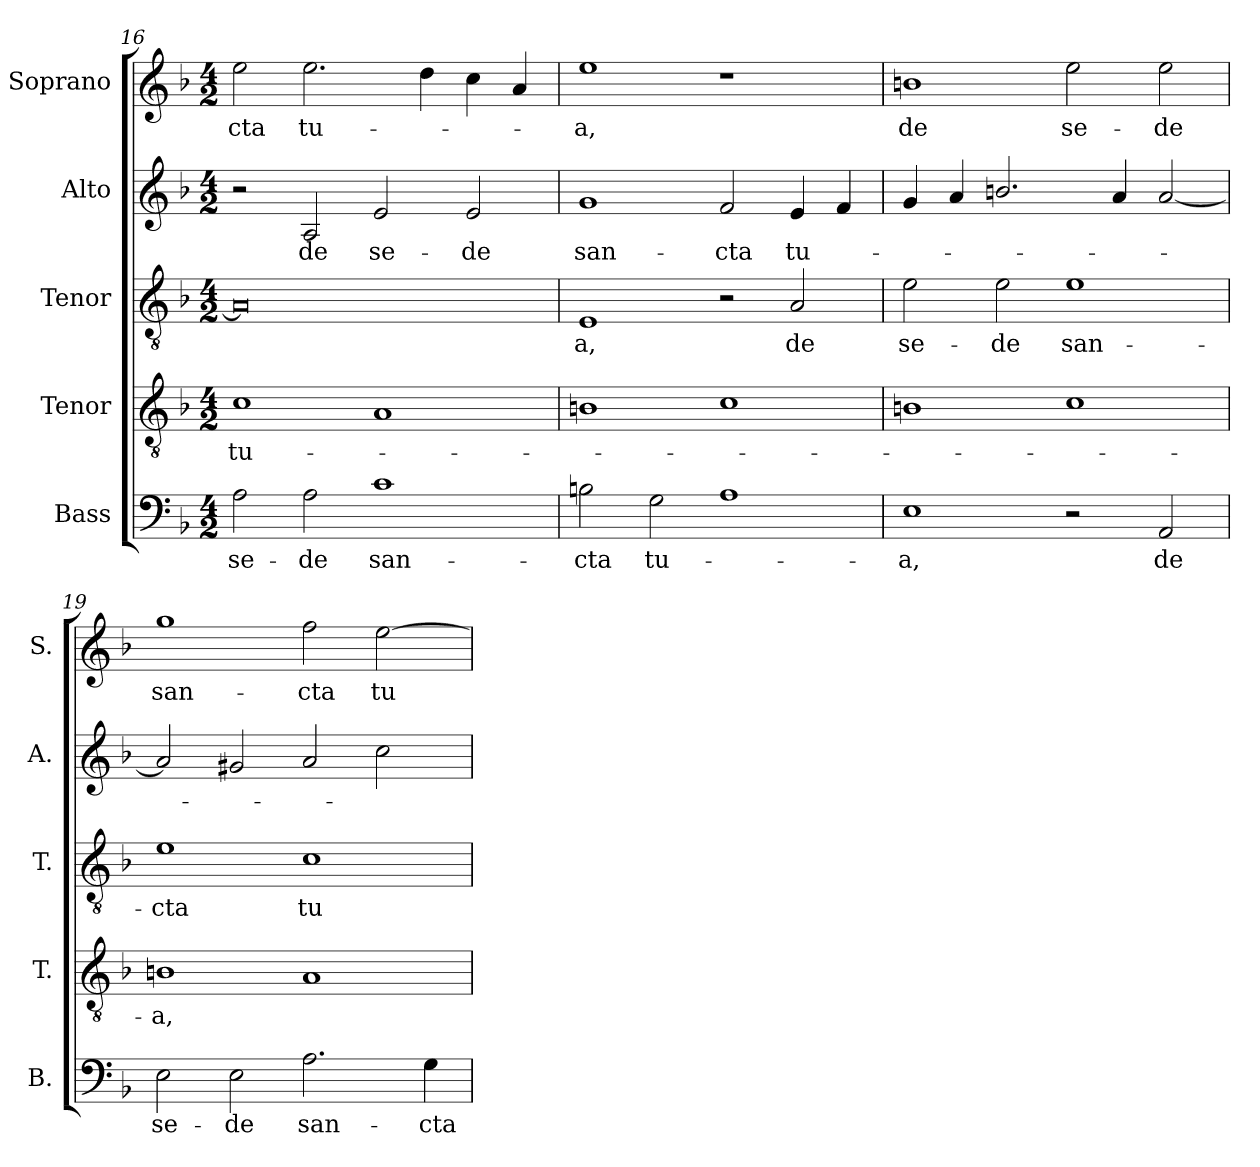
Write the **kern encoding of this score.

**kern	**text	**kern	**text	**kern	**text	**kern	**text	**kern	**text
*part5	*part5	*part4	*part4	*part3	*part3	*part2	*part2	*part1	*part1
*staff5	*staff5	*staff4	*staff4	*staff3	*staff3	*staff2	*staff2	*staff1	*staff1
*I"Bass	*	*I"Tenor	*	*I"Tenor	*	*I"Alto	*	*I"Soprano	*
*I'B.	*	*I'T.	*	*I'T.	*	*I'A.	*	*I'S.	*
*clefF4	*	*clefGv2	*	*clefGv2	*	*clefG2	*	*clefG2	*
*	*	*ITrd7c12	*	*ITrd7c12	*	*	*	*	*
*k[b-]	*	*k[b-]	*	*k[b-]	*	*k[b-]	*	*k[b-]	*
*F:	*	*F:	*	*F:	*	*F:	*	*F:	*
*M4/2	*	*M4/2	*	*M4/2	*	*M4/2	*	*M4/2	*
=16	=16	=16	=16	=16	=16	=16	=16	=16	=16
!	!LO:LY:b:color=#000000	!	!	!	!	!	!	!	!
!	!	!	!LO:LY:b:color=#000000	!	!	!	!	!	!
!	!	!	!	!	!	!	!	!	!LO:LY:b:color=#000000
2Ai\	se-	1Ci	tu-	0AAi]	.	2r	.	2eei\	-cta
!	!LO:LY:b:color=#000000	!	!	!	!	!	!	!	!
!	!	!	!	!	!	!	!LO:LY:b:color=#000000	!	!
!	!	!	!	!	!	!	!	!	!LO:LY:b:color=#000000
2Ai\	-de	.	.	.	.	2Ai/	de	2.eei\	tu-
!	!LO:LY:b:color=#000000	!	!	!	!	!	!	!	!
!	!	!	!	!	!	!	!LO:LY:b:color=#000000	!	!
1ci	san-	1AAi	.	.	.	2ei/	se-	.	.
.	.	.	.	.	.	.	.	4ddi\	.
!	!	!	!	!	!	!	!LO:LY:b:color=#000000	!	!
.	.	.	.	.	.	2ei/	-de	4cci\	.
.	.	.	.	.	.	.	.	4ai/	.
=17	=17	=17	=17	=17	=17	=17	=17	=17	=17
!	!LO:LY:b:color=#000000	!	!	!	!	!	!	!	!
!	!	!	!	!	!LO:LY:b:color=#000000	!	!	!	!
!	!	!	!	!	!	!	!LO:LY:b:color=#000000	!	!
!	!	!	!	!	!	!	!	!	!LO:LY:b:color=#000000
2Bni\	-cta	1BBni	.	1EEi	-a,	1gi	san-	1eei	-a,
!	!LO:LY:b:color=#000000	!	!	!	!	!	!	!	!
2Gi\	tu-	.	.	.	.	.	.	.	.
!	!	!	!	!	!	!	!LO:LY:b:color=#000000	!	!
1Ai	.	1Ci	.	2r	.	2fi/	-cta	1r	.
!	!	!	!	!	!LO:LY:b:color=#000000	!	!	!	!
!	!	!	!	!	!	!	!LO:LY:b:color=#000000	!	!
.	.	.	.	2AAi/	de	4ei/	tu-	.	.
.	.	.	.	.	.	4fi/	.	.	.
=18	=18	=18	=18	=18	=18	=18	=18	=18	=18
!	!LO:LY:b:color=#000000	!	!	!	!	!	!	!	!
!	!	!	!	!	!LO:LY:b:color=#000000	!	!	!	!
!	!	!	!	!	!	!	!	!	!LO:LY:b:color=#000000
1Ei	-a,	1BBni	.	2Ei\	se-	4gi/	.	1bni	de
.	.	.	.	.	.	4ai/	.	.	.
!	!	!	!	!	!LO:LY:b:color=#000000	!	!	!	!
.	.	.	.	2Ei\	-de	2.bni/	.	.	.
!	!	!	!	!	!LO:LY:b:color=#000000	!	!	!	!
!	!	!	!	!	!	!	!	!	!LO:LY:b:color=#000000
2r	.	1Ci	.	1Ei	san-	.	.	2eei\	se-
.	.	.	.	.	.	4ai/	.	.	.
!	!LO:LY:b:color=#000000	!	!	!	!	!	!	!	!
!	!	!	!	!	!	!	!	!	!LO:LY:b:color=#000000
2AAi/	de	.	.	.	.	[2ai/	.	2eei\	-de
=19	=19	=19	=19	=19	=19	=19	=19	=19	=19
!	!LO:LY:b:color=#000000	!	!	!	!	!	!	!	!
!	!	!	!LO:LY:b:color=#000000	!	!	!	!	!	!
!	!	!	!	!	!LO:LY:b:color=#000000	!	!	!	!
!	!	!	!	!	!	!	!	!	!LO:LY:b:color=#000000
2Ei\	se-	1BBni	-a,	1Ei	-cta	2ai/]	.	1ggi	san-
!	!LO:LY:b:color=#000000	!	!	!	!	!	!	!	!
2Ei\	-de	.	.	.	.	2g#Xi/	.	.	.
!	!LO:LY:b:color=#000000	!	!	!	!	!	!	!	!
!	!	!	!	!	!LO:LY:b:color=#000000	!	!	!	!
!	!	!	!	!	!	!	!	!	!LO:LY:b:color=#000000
2.Ai\	san-	1AAi	.	1Ci	tu-	2ai/	.	2ffi\	-cta
!	!	!	!	!	!	!	!	!	!LO:LY:b:color=#000000
.	.	.	.	.	.	2cci\	.	[2eei\	tu-
!	!LO:LY:b:color=#000000	!	!	!	!	!	!	!	!
4Gi\	-cta	.	.	.	.	.	.	.	.
=	=	=	=	=	=	=	=	=	=
*-	*-	*-	*-	*-	*-	*-	*-	*-	*-
